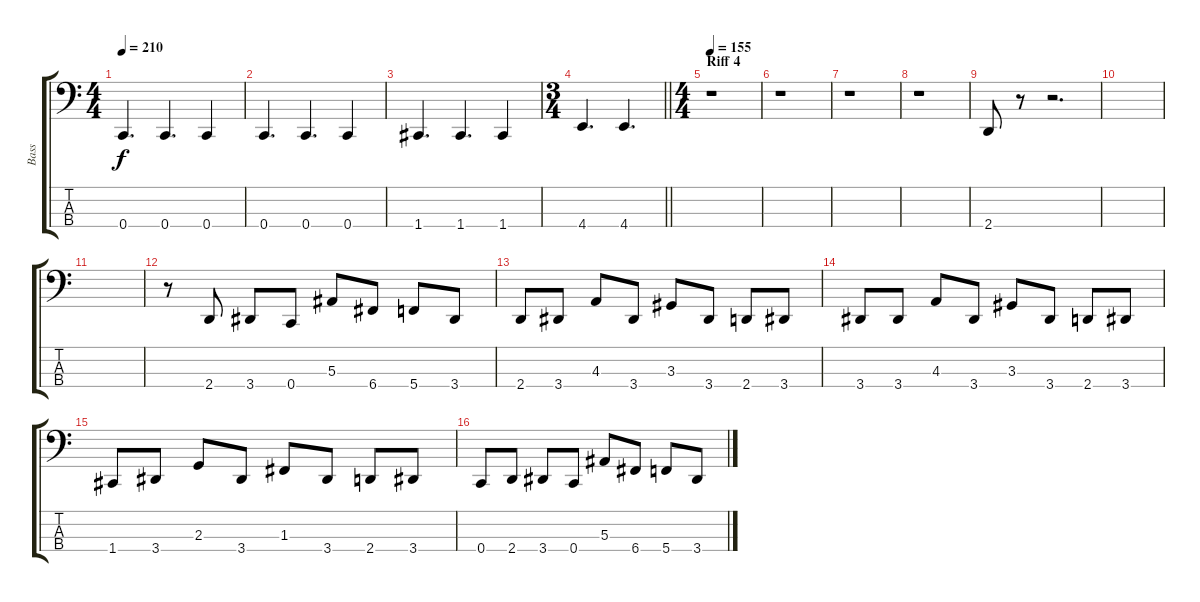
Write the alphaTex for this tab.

\track ("Bass" "Bass") {instrument electricbassfinger}
\staff {score tabs}
\tuning (Eb2 Bb1 F1 C1) {hide}
\ts (4 4)
\tempo 210
\clef f4
\ks c
0.4.4{d dy f} 0.4.4{d} 0.4.4 |
0.4.4{d} 0.4.4{d} 0.4.4 |
1.4.4{d} 1.4.4{d} 1.4.4 |
\ts (3 4)
\barLineRight lightlight
4.4.4{d} 4.4.4{d} |
\ts (4 4)
\section ("" "Riff 4")
\tempo 155
r.1 |
r.1 |
r.1 |
r.1 |
2.4.8 r.8 r.2{d} |
|
|
r.8 2.4.8 3.4.8 0.4.8 5.3.8 6.4.8 5.4.8 3.4.8 |
2.4.8 3.4.8 4.3.8 3.4.8 3.3.8 3.4.8 2.4.8 3.4.8 |
3.4.8 3.4.8 4.3.8 3.4.8 3.3.8 3.4.8 2.4.8 3.4.8 |
1.4.8 3.4.8 2.3.8 3.4.8 1.3.8 3.4.8 2.4.8 3.4.8 |
0.4.8 2.4.8 3.4.8 0.4.8 5.3.8 6.4.8 5.4.8 3.4.8
